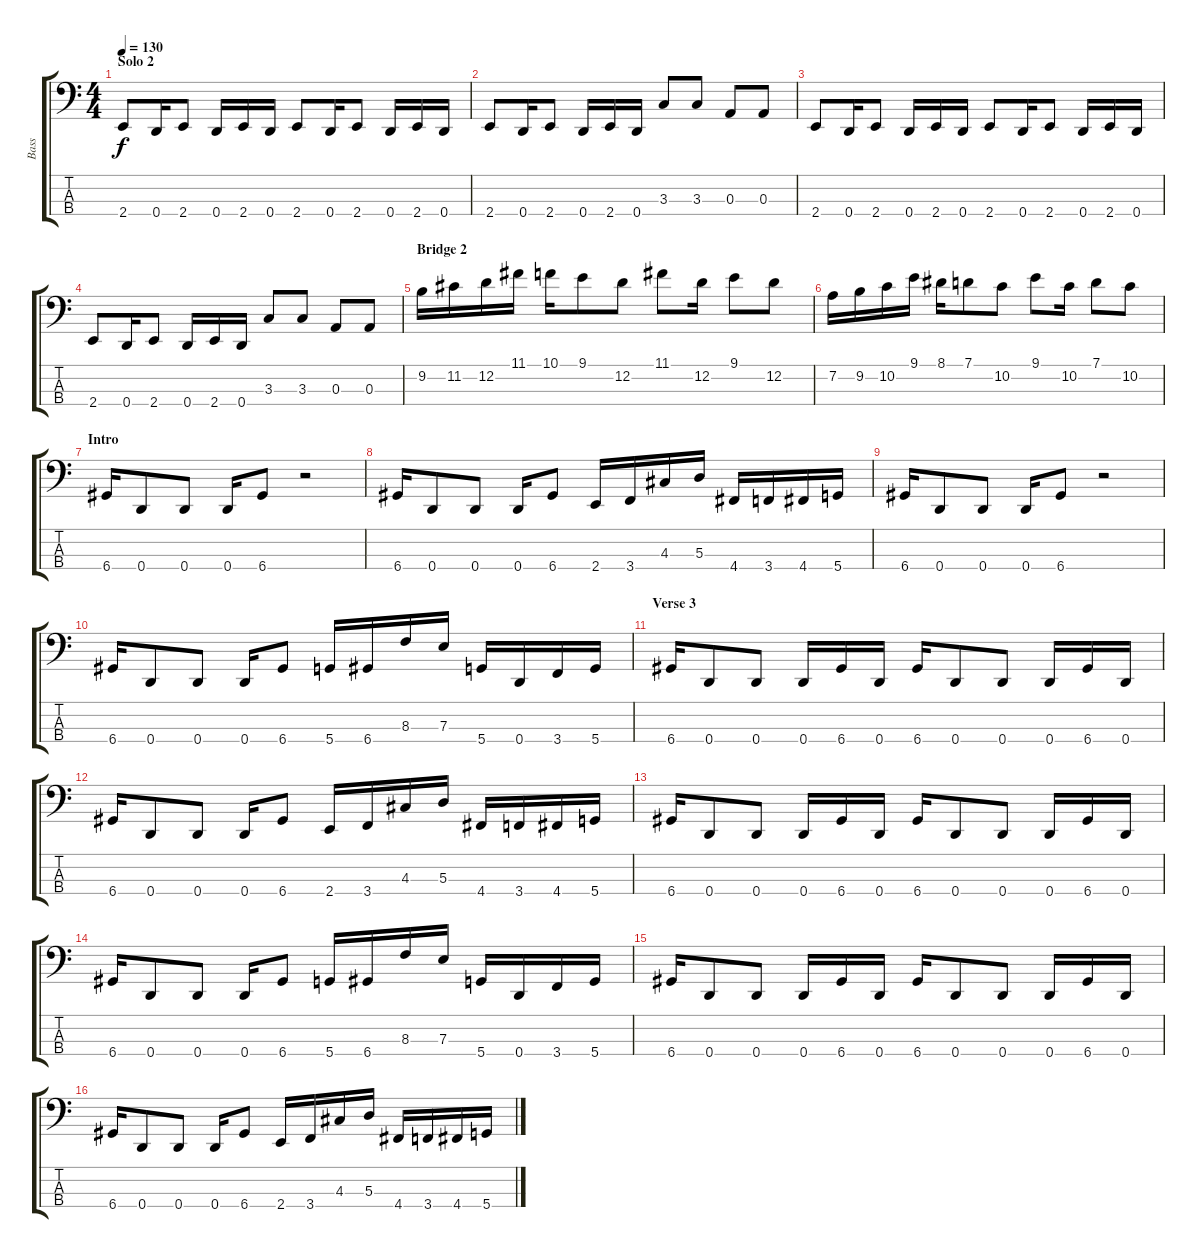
\track ("Bass" "Bass") {instrument electricbasspick}
\staff {score tabs}
\tuning (G2 D2 A1 D1) {hide}
\ts (4 4)
\section ("" "Solo 2")
\tempo 130
\clef f4
\ks c
2.4.8{dy f} 0.4.16 2.4.8 0.4.16 2.4.16 0.4.16 2.4.8 0.4.16 2.4.8 0.4.16 2.4.16 0.4.16 |
2.4.8 0.4.16 2.4.8 0.4.16 2.4.16 0.4.16 3.3.8 3.3.8 0.3.8 0.3.8 |
2.4.8 0.4.16 2.4.8 0.4.16 2.4.16 0.4.16 2.4.8 0.4.16 2.4.8 0.4.16 2.4.16 0.4.16 |
2.4.8 0.4.16 2.4.8 0.4.16 2.4.16 0.4.16 3.3.8 3.3.8 0.3.8 0.3.8 |
\section ("" "Bridge 2")
9.2.16 11.2.16 12.2.16 11.1.16 10.1.16 9.1.8 12.2.8 11.1.8 12.2.16 9.1.8 12.2.8 |
7.2.16 9.2.16 10.2.16 9.1.16 8.1.16 7.1.8 10.2.8 9.1.8 10.2.16 7.1.8 10.2.8 |
\section ("" "Intro")
6.4.16 0.4.8 0.4.8 0.4.16 6.4.8 r.2 |
6.4.16 0.4.8 0.4.8 0.4.16 6.4.8 2.4.16 3.4.16 4.3.16 5.3.16 4.4.16 3.4.16 4.4.16 5.4.16 |
6.4.16 0.4.8 0.4.8 0.4.16 6.4.8 r.2 |
6.4.16 0.4.8 0.4.8 0.4.16 6.4.8 5.4.16 6.4.16 8.3.16 7.3.16 5.4.16 0.4.16 3.4.16 5.4.16 |
\section ("" "Verse 3")
6.4.16 0.4.8 0.4.8 0.4.16 6.4.16 0.4.16 6.4.16 0.4.8 0.4.8 0.4.16 6.4.16 0.4.16 |
6.4.16 0.4.8 0.4.8 0.4.16 6.4.8 2.4.16 3.4.16 4.3.16 5.3.16 4.4.16 3.4.16 4.4.16 5.4.16 |
6.4.16 0.4.8 0.4.8 0.4.16 6.4.16 0.4.16 6.4.16 0.4.8 0.4.8 0.4.16 6.4.16 0.4.16 |
6.4.16 0.4.8 0.4.8 0.4.16 6.4.8 5.4.16 6.4.16 8.3.16 7.3.16 5.4.16 0.4.16 3.4.16 5.4.16 |
6.4.16 0.4.8 0.4.8 0.4.16 6.4.16 0.4.16 6.4.16 0.4.8 0.4.8 0.4.16 6.4.16 0.4.16 |
6.4.16 0.4.8 0.4.8 0.4.16 6.4.8 2.4.16 3.4.16 4.3.16 5.3.16 4.4.16 3.4.16 4.4.16 5.4.16
